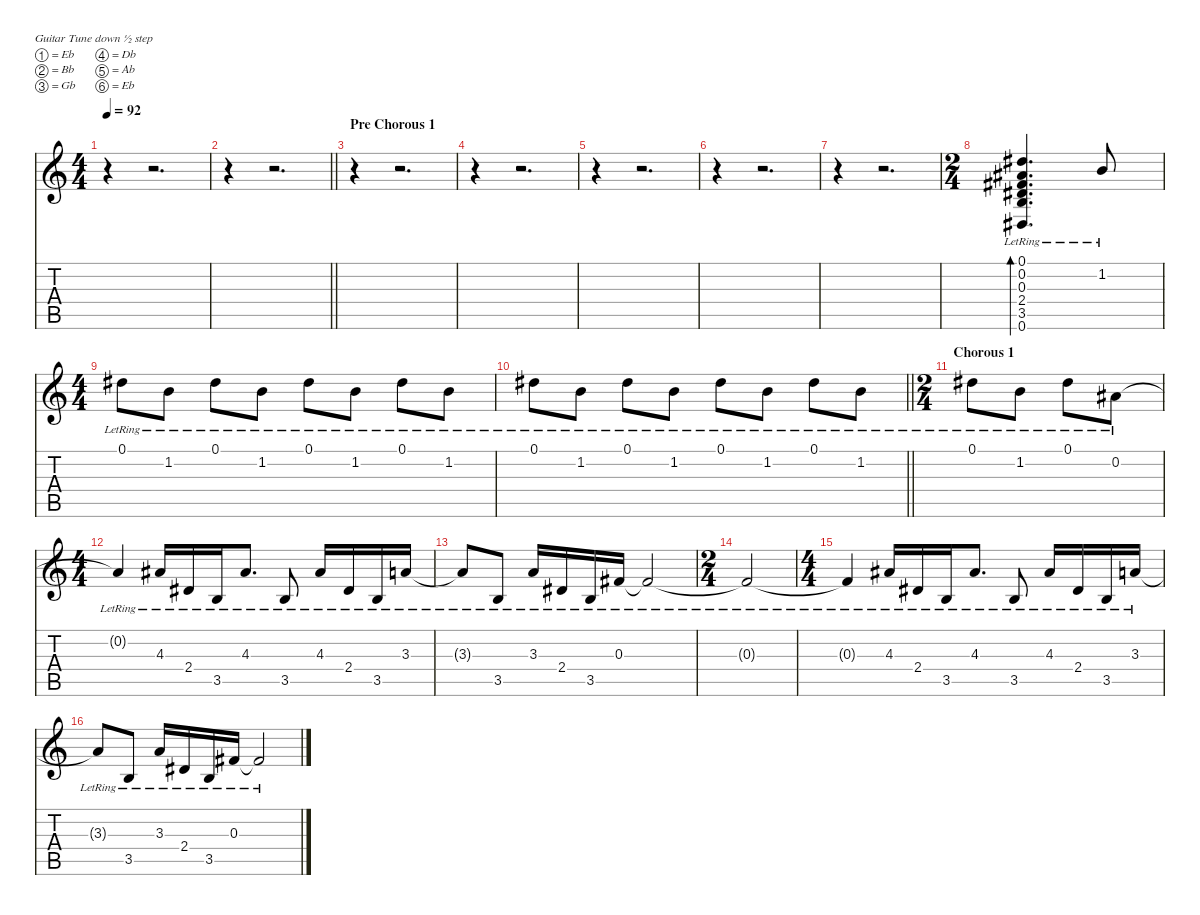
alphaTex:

\defaultSystemsLayout 4
\hideDynamics
\bracketExtendMode nobrackets
\singleTrackTrackNamePolicy hidden
\multiTrackTrackNamePolicy hidden
\otherSystemsTrackNameOrientation horizontal
\track ("Kirk Clean" "el.guit.") {instrument electricguitarclean}
\staff {score tabs}
\tuning (Eb4 Bb3 Gb3 Db3 Ab2 Eb2)
\ts (4 4)
\tempo 92
\clef g2
\ks c
r.4{dy f beam Down} r.2{d beam Down} |
\barLineRight lightlight
r.4{beam Down} r.2{d beam Down} |
\section ("" "Pre Chorous 1")
r.4{beam Down} r.2{d beam Down} |
r.4{beam Down} r.2{d beam Down} |
r.4{beam Down} r.2{d beam Down} |
r.4{beam Down} r.2{d beam Down} |
r.4{beam Down} r.2{d beam Down} |
\ts (2 4)
\beaming (8 2 2)
(0.1{lr acc #} 0.2{lr acc #} 0.3{lr acc #} 2.4{lr acc #} 3.5{lr} 0.6{lr acc #}).4{d bd 240 beam Up} 1.2{lr}.8{beam Up} |
\ts (4 4)
\beaming (8 2 2 2 2)
0.1{lr acc #}.8{beam Down} 1.2{lr}.8{beam Down} 0.1{lr acc #}.8{beam Down} 1.2{lr}.8{beam Down} 0.1{lr acc #}.8{beam Down} 1.2{lr}.8{beam Down} 0.1{lr acc #}.8{beam Down} 1.2{lr}.8{beam Down} |
\barLineRight lightlight
0.1{lr acc #}.8{beam Down} 1.2{lr}.8{beam Down} 0.1{lr acc #}.8{beam Down} 1.2{lr}.8{beam Down} 0.1{lr acc #}.8{beam Down} 1.2{lr}.8{beam Down} 0.1{lr acc #}.8{beam Down} 1.2{lr}.8{beam Down} |
\ts (2 4)
\beaming (8 2 2)
\section ("" "Chorous 1")
0.1{lr acc #}.8{beam Down} 1.2{lr}.8{beam Down} 0.1{lr acc #}.8{beam Down} 0.2{lr acc #}.8{beam Down} |
\ts (4 4)
\beaming (8 2 2 2 2)
0.2{lr t acc #}.4{beam Up} 4.3{lr acc #}.16{beam Up} 2.4{lr acc #}.16{beam Up} 3.5{lr}.16{beam Up} 4.3{lr acc #}.8{d beam Up} 3.5{lr}.8{beam Up} 4.3{lr acc #}.16{beam Up} 2.4{lr acc #}.16{beam Up} 3.5{lr}.16{beam Up} 3.3{lr}.16{beam Up} |
3.3{lr t}.8{beam Up} 3.5{lr}.8{beam Up} 3.3{lr}.16{beam Up} 2.4{lr acc #}.16{beam Up} 3.5{lr}.16{beam Up} 0.3{lr acc #}.16{beam Up} 0.3{lr t acc #}.2{beam Up} |
\ts (2 4)
\beaming (8 2 2 2 2)
0.3{lr t acc #}.2{beam Up} |
\ts (4 4)
\beaming (8 2 2 2 2)
0.3{lr t acc #}.4{beam Up} 4.3{lr acc #}.16{beam Up} 2.4{lr acc #}.16{beam Up} 3.5{lr}.16{beam Up} 4.3{lr acc #}.8{d beam Up} 3.5{lr}.8{beam Up} 4.3{lr acc #}.16{beam Up} 2.4{lr acc #}.16{beam Up} 3.5{lr}.16{beam Up} 3.3{lr}.16{beam Up} |
3.3{lr t}.8{beam Up} 3.5{lr}.8{beam Up} 3.3{lr}.16{beam Up} 2.4{lr acc #}.16{beam Up} 3.5{lr}.16{beam Up} 0.3{lr acc #}.16{beam Up} 0.3{lr t acc #}.2{beam Up}
